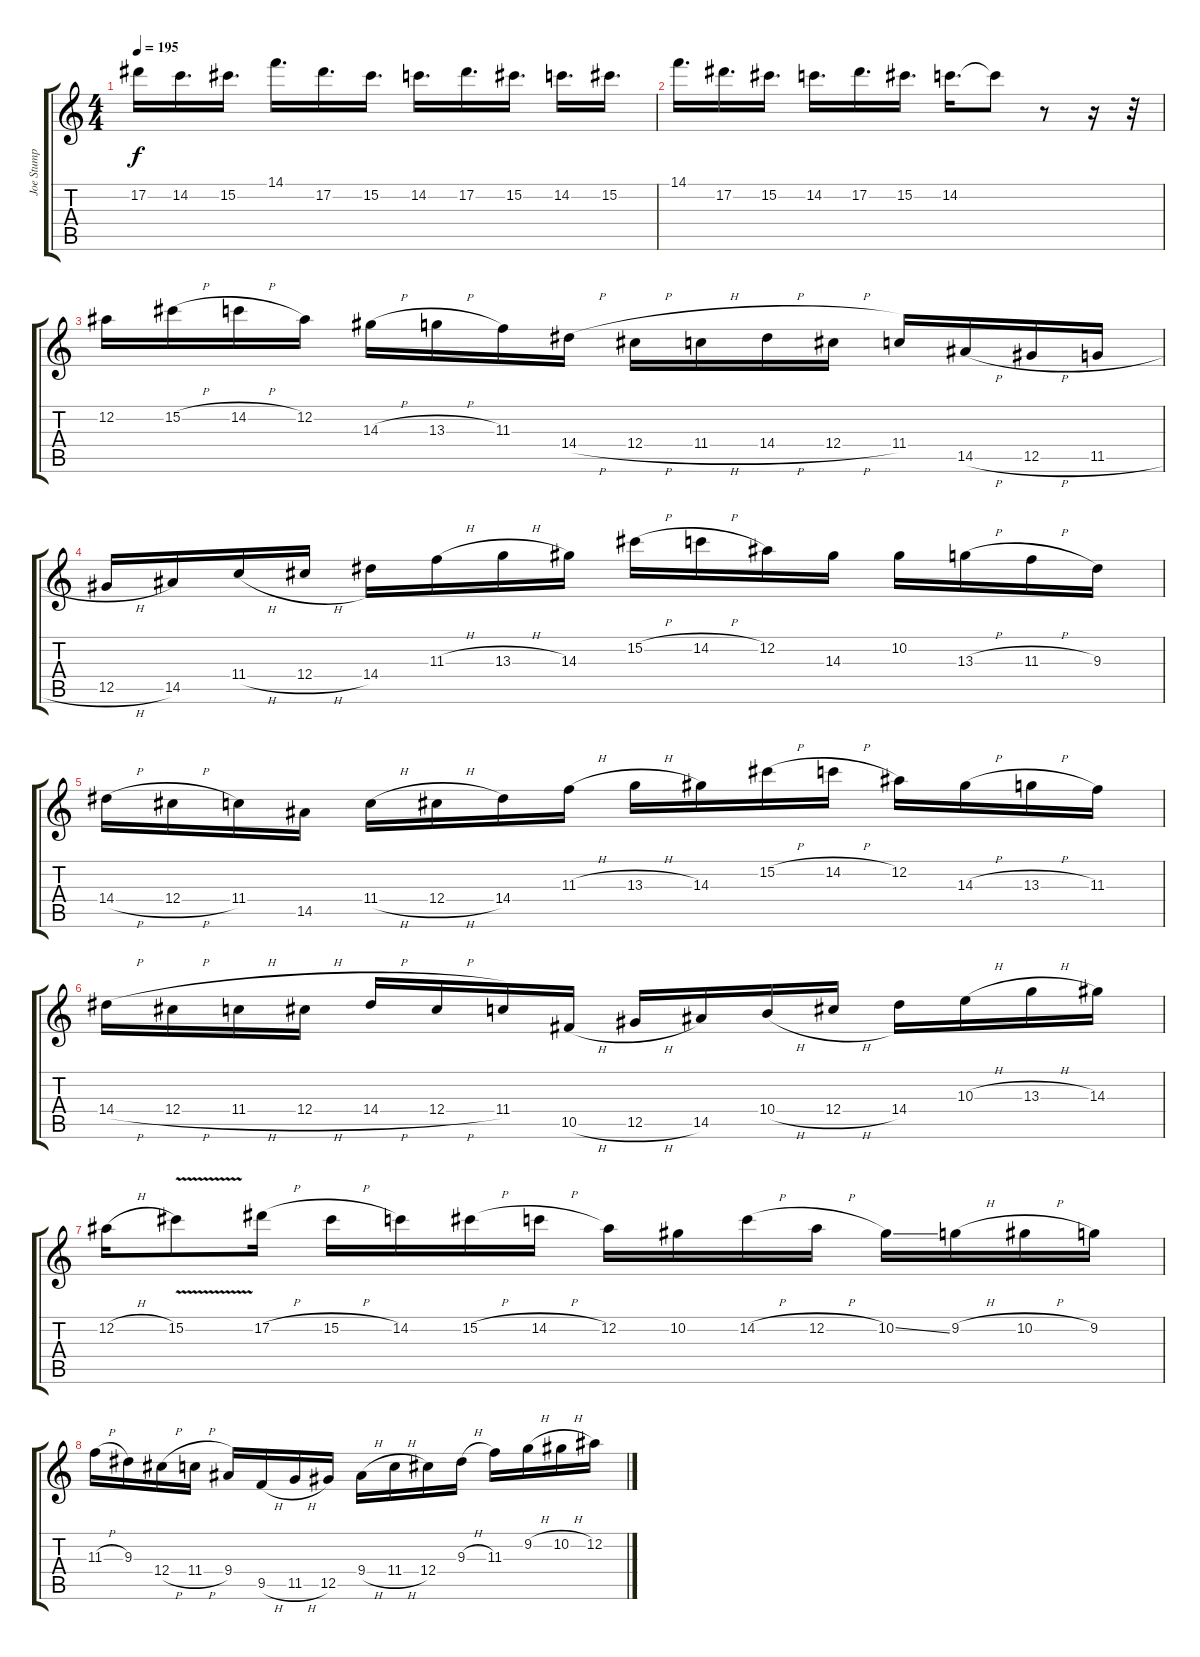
\track ("Joe Stump" "Joe Stump") {instrument overdrivenguitar}
\staff {score tabs}
\tuning (Eb4 Bb3 Gb3 Db3 Ab2 Db2) {hide}
\ts (4 4)
\tempo 195
\clef g2
\ks c
17.2{t}.16{dy f} 14.2.16{d} 15.2.16{d} 14.1.16{d} 17.2.16{d} 15.2.16{d} 14.2.16{d} 17.2.16{d} 15.2.16{d} 14.2.16{d} 15.2.16{d} |
14.1.16{d} 17.2.16{d} 15.2.16{d} 14.2.16{d} 17.2.16{d} 15.2.16{d} 14.2.16{d} 14.2{t}.8 r.8 r.16 r.32 |
12.2.16 15.2{h}.16 14.2{h}.16 12.2.16 14.3{h}.16 13.3{h}.16 11.3.16 14.4{h}.16 12.4{h}.16 11.4{h}.16 14.4{h}.16 12.4{h}.16 11.4.16 14.5{h}.16 12.5{h}.16 11.5{h}.16 |
12.5{h}.16 14.5.16 11.4{h}.16 12.4{h}.16 14.4.16 11.3{h}.16 13.3{h}.16 14.3.16 15.2{h}.16 14.2{h}.16 12.2.16 14.3.16 10.2.16 13.3{h}.16 11.3{h}.16 9.3.16 |
14.4{h}.16 12.4{h}.16 11.4.16 14.5.16 11.4{h}.16 12.4{h}.16 14.4.16 11.3{h}.16 13.3{h}.16 14.3.16 15.2{h}.16 14.2{h}.16 12.2.16 14.3{h}.16 13.3{h}.16 11.3.16 |
14.4{h}.16 12.4{h}.16 11.4{h}.16 12.4{h}.16 14.4{h}.16 12.4{h}.16 11.4.16 10.5{h}.16 12.5{h}.16 14.5.16 10.4{h}.16 12.4{h}.16 14.4.16 10.3{h}.16 13.3{h}.16 14.3.16 |
12.2{h}.16 15.2{v}.8 17.2{h}.16 15.2{h}.16 14.2.16 15.2{h}.16 14.2{h}.16 12.2.16 10.2.16 14.2{h}.16 12.2{h}.16 10.2{ss}.16 9.2{h}.16 10.2{h}.16 9.2.16 |
11.3{h}.16 9.3.16 12.4{h}.16 11.4{h}.16 9.4.16 9.5{h}.16 11.5{h}.16 12.5.16 9.4{h}.16 11.4{h}.16 12.4.16 9.3{h}.16 11.3.16 9.2{h}.16 10.2{h}.16 12.2.16
